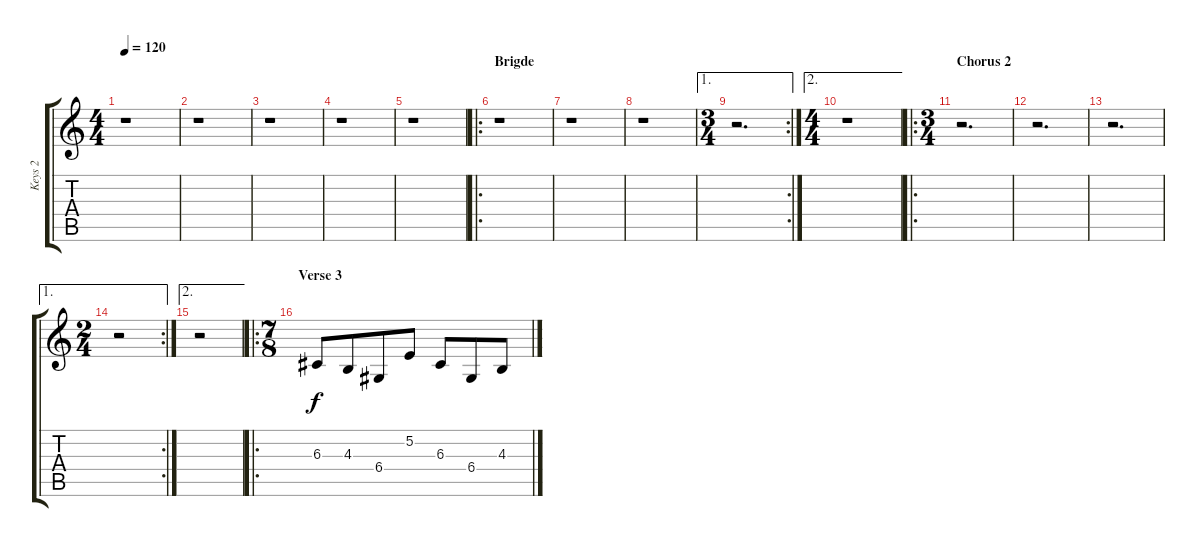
\track ("Keys 2" "Keys 2") {instrument vibraphone}
\staff {score tabs}
\tuning (E4 B3 G3 D3 A2 E2) {hide}
\ts (4 4)
\tempo 120
\clef g2
\ks c
r.1{dy f} |
r.1 |
r.1 |
r.1 |
r.1 |
\ro
\section ("" "Brigde")
r.1 |
r.1 |
r.1 |
\ae 1
\rc 2
\ts (3 4)
r.2{d} |
\ae 2
\ts (4 4)
r.1 |
\ro
\ts (3 4)
\section ("" "Chorus 2")
r.2{d} |
r.2{d} |
r.2{d} |
\ae 1
\rc 2
\ts (2 4)
r.2 |
\ae 2
r.2 |
\ro
\ts (7 8)
\section ("" "Verse 3")
6.3.8 4.3.8 6.4.8 5.2.8 6.3.8 6.4.8 4.3.8
